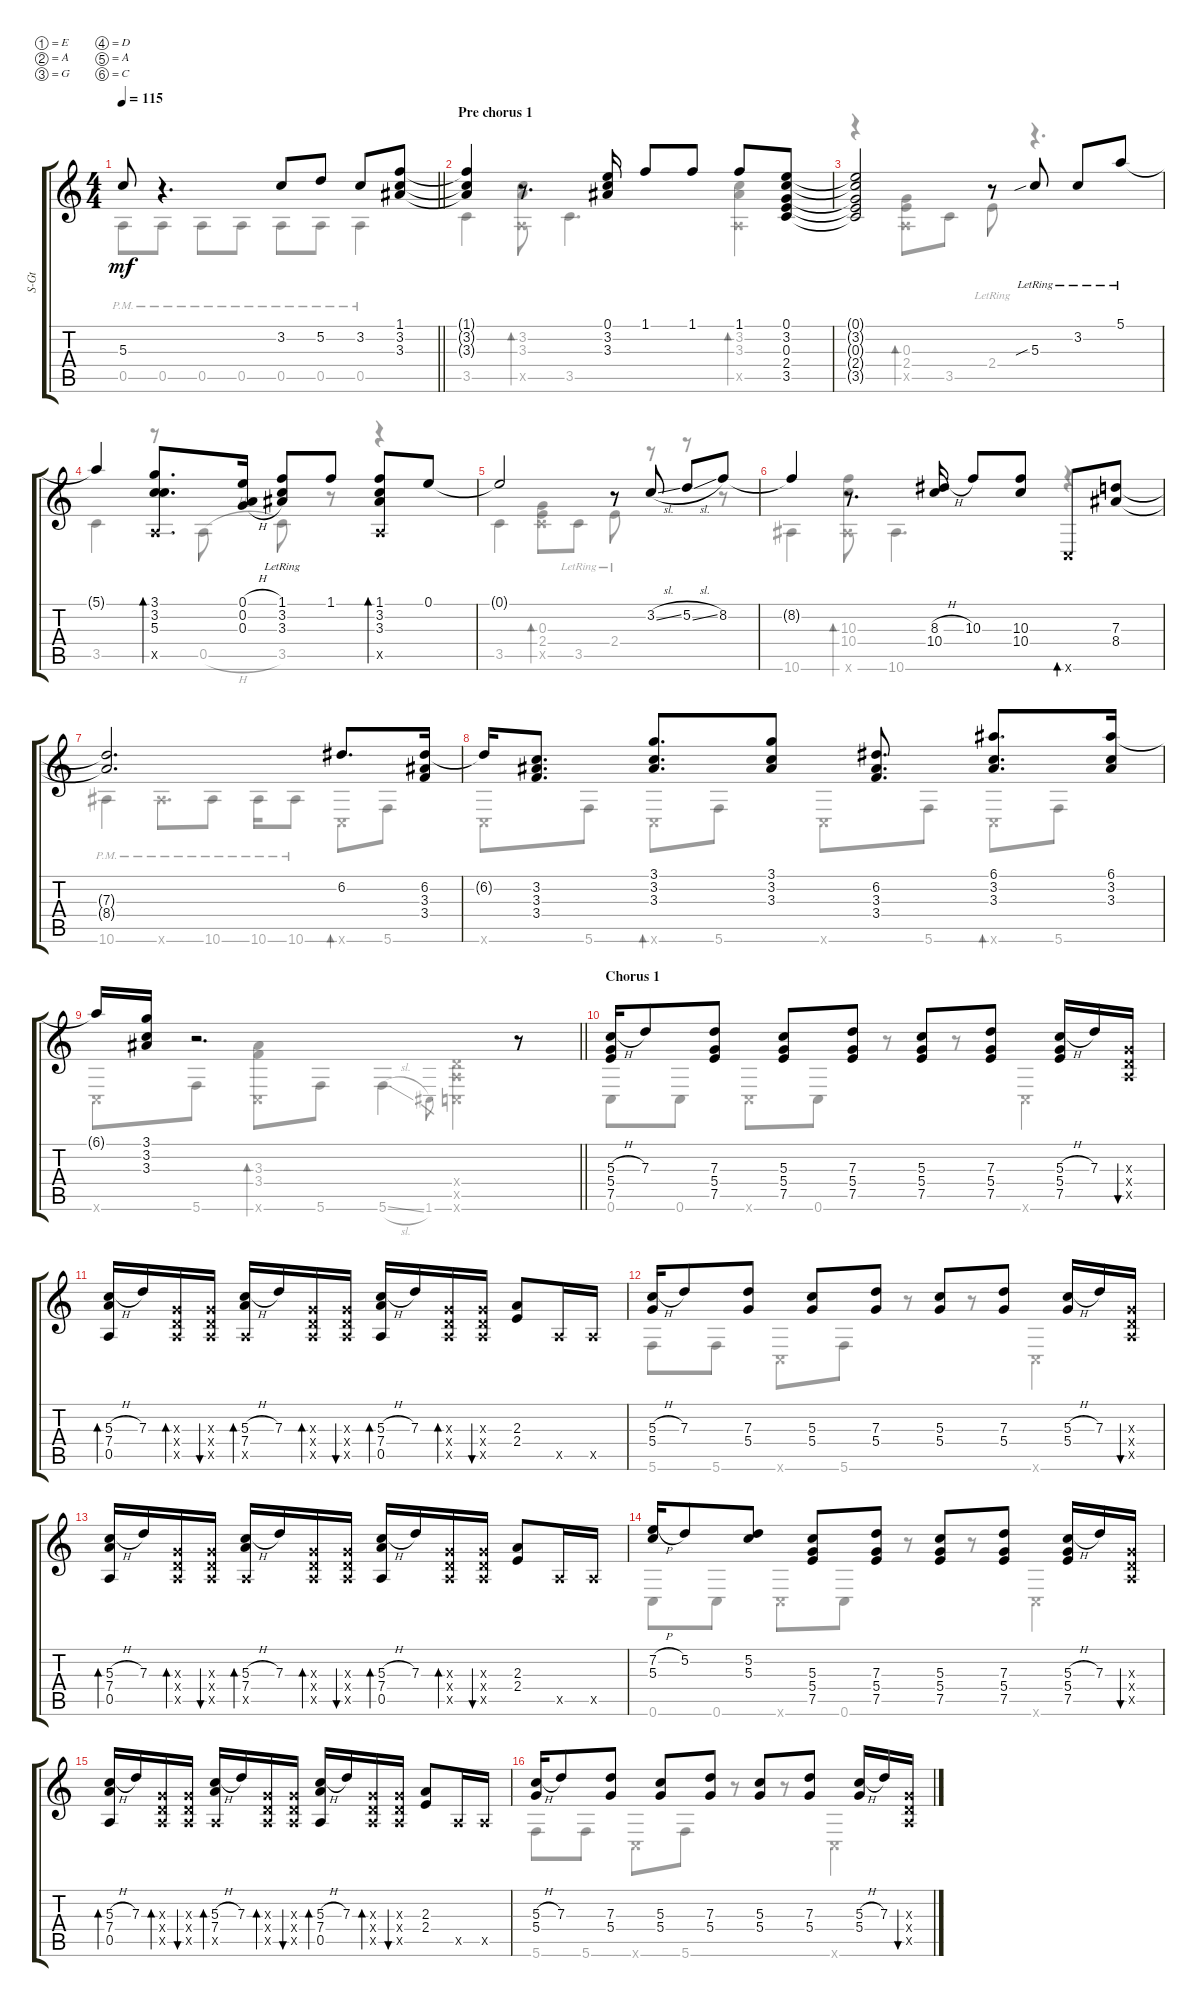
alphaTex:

\defaultSystemsLayout 4
\bracketExtendMode groupsimilarinstruments
\otherSystemsTrackNameOrientation horizontal
\chordDiagramsInScore
\track ("Steel Guitar" "S-Gt") {instrument acousticguitarsteel}
\staff {score tabs}
\tuning (E4 A3 G3 D3 A2 C2)
\voice
\ts (4 4)
\tempo 115
\clef g2
\barLineRight lightlight
\ks c
5.3.8{dy mf} r.4{d} 3.2.8 5.2.8 3.2.8 (1.1 3.2 3.3).8 |
\section ("" "Pre chorus 1")
(1.1{t} 3.2{t} 3.3{t}).4 r.8{d} (3.3 3.2 0.1).16 1.1.8 1.1.8 1.1.8 (0.1 3.2 3.5 2.4 0.3).8 |
(0.1{t} 3.2{t} 0.3{t} 2.4{t} 3.5{t}).2 r.8 5.3{sib lr}.8 3.2{lr}.8 5.1{lr}.8 |
5.1{t}.4 (3.1 3.2 5.3 0.5{x}).8{d bd 30} (0.1{h} 0.2 0.3{h}).16 (3.3{lr} 3.2{lr} 1.1{lr}).8 1.1.8 (1.1 3.2 3.3 0.5{x}).8{bd 30} 0.1.8 |
0.1{t}.2 r.8 3.2{sl}.8 5.2{sl}.8 8.2.8 |
8.2{t}.4 r.8{d} (8.3{h} 10.4).16 10.3.8 (10.3 10.4).8 0.6{x}.8{bd 30} (7.3 8.4).8 |
(7.3{t} 8.4{t}).2{d} 6.2.8{d} (6.2 3.3 3.4).16 |
6.2{t}.16 (3.2 3.3 3.4).8{d} (3.1 3.3 3.2).8{d} (3.1 3.2 3.3).8 (6.2 3.3 3.4).8{d} (6.1 3.2 3.3).8{d} (6.1 3.2 3.3).16 |
\barLineRight lightlight
6.1{t}.16 (3.1 3.2 3.3).16 r.2{d} r.8 |
\section ("" "Chorus 1")
(7.5 5.3{h} 5.4).16 7.3.8 (7.5 7.3 5.4).8 (7.5 5.3 5.4).8 (7.5 7.3 5.4).8 (7.5 5.3 5.4).8 (7.5 7.3 5.4).8 (7.5 5.3{h} 5.4).16 7.3.16 (0.5{x} 0.4{x} 0.3{x}).16{bu 30} |
(5.3{h} 0.5 7.4).16{bd 30} 7.3.16 (0.3{x} 0.4{x} 0.5{x}).16{bd 30} (0.3{x} 0.4{x} 0.5{x}).16{bu 30} (5.3{h} 0.5{x} 7.4).16{bd 30} 7.3.16 (0.3{x} 0.4{x} 0.5{x}).16{bd 30} (0.3{x} 0.4{x} 0.5{x}).16{bu 30} (5.3{h} 0.5 7.4).16{bd 30} 7.3.16 (0.3{x} 0.4{x} 0.5{x}).16{bd 30} (0.3{x} 0.4{x} 0.5{x}).16{bu 30} (2.3 2.4).8 0.5{x}.16 0.5{x}.16 |
(5.3{h} 5.4).16 7.3.8 (7.3 5.4).8 (5.3 5.4).8 (7.3 5.4).8 (5.3 5.4).8 (7.3 5.4).8 (5.3{h} 5.4).16 7.3.16 (0.5{x} 0.4{x} 0.3{x}).16{bu 30} |
(5.3{h} 0.5 7.4).16{bd 30} 7.3.16 (0.3{x} 0.4{x} 0.5{x}).16{bd 30} (0.3{x} 0.4{x} 0.5{x}).16{bu 30} (5.3{h} 0.5{x} 7.4).16{bd 30} 7.3.16 (0.3{x} 0.4{x} 0.5{x}).16{bd 30} (0.3{x} 0.4{x} 0.5{x}).16{bu 30} (5.3{h} 0.5 7.4).16{bd 30} 7.3.16 (0.3{x} 0.4{x} 0.5{x}).16{bd 30} (0.3{x} 0.4{x} 0.5{x}).16{bu 30} (2.3 2.4).8 0.5{x}.16 0.5{x}.16 |
(7.2{h} 5.3).16 5.2.8 (5.2 5.3).8 (7.5 5.3 5.4).8 (7.5 7.3 5.4).8 (7.5 5.3 5.4).8 (7.5 7.3 5.4).8 (7.5 5.3{h} 5.4).16 7.3.16 (0.5{x} 0.4{x} 0.3{x}).16{bu 30} |
(5.3{h} 0.5 7.4).16{bd 30} 7.3.16 (0.3{x} 0.4{x} 0.5{x}).16{bd 30} (0.3{x} 0.4{x} 0.5{x}).16{bu 30} (5.3{h} 0.5{x} 7.4).16{bd 30} 7.3.16 (0.3{x} 0.4{x} 0.5{x}).16{bd 30} (0.3{x} 0.4{x} 0.5{x}).16{bu 30} (5.3{h} 0.5 7.4).16{bd 30} 7.3.16 (0.3{x} 0.4{x} 0.5{x}).16{bd 30} (0.3{x} 0.4{x} 0.5{x}).16{bu 30} (2.3 2.4).8 0.5{x}.16 0.5{x}.16 |
(5.3{h} 5.4).16 7.3.8 (7.3 5.4).8 (5.3 5.4).8 (7.3 5.4).8 (5.3 5.4).8 (7.3 5.4).8 (5.3{h} 5.4).16 7.3.16 (0.5{x} 0.4{x} 0.3{x}).16{bu 30}
\voice
\clef g2
\ottava regular
\simile none
\barLineRight lightlight
\ks c
0.5{pm}.8{dy mf} 0.5{pm}.8 0.5{pm}.8 0.5{pm}.8 0.5{pm}.8 0.5{pm}.8 0.5{pm}.4 |
3.5.4 (0.5{x} 3.3 3.2).8{bd 30} 3.5.4{d} (0.5{x} 3.3 3.2).4{bd 30} |
r.4 (0.5{x} 2.4 0.3).8{bd 30} 3.5.8 2.4{lr}.8 r.4{d} |
3.5.4 r.8 0.5{h}.8 3.5.8 r.8 r.4 |
3.5.4 (3.5{x} 2.4 0.3).8{bd 30} 3.5{lr}.8 2.4{lr}.8 r.8 r.8 r.8 |
10.6.4 (10.6{x} 10.4 10.3).8{bd 30} 10.6.4{d} r.4 |
10.6{pm}.4 10.6{pm x}.8{d} 10.6{pm}.8 10.6{pm}.16 10.6{pm}.8 0.6{x}.8{bd 30} 5.6.8 |
0.6{x}.8 5.6.8 0.6{x}.8{bd 30} 5.6.8 0.6{x}.8 5.6.8 0.6{x}.8{bd 30} 5.6.8 |
\barLineRight lightlight
0.6{x}.8 5.6.8 (0.6{x} 3.4 3.3).8{bd 30} 5.6.8 5.6{sl}.4 1.6.8{gr} (0.6{x} 0.5{x} 0.4{x}).4 |
0.6.8 0.6.8 0.6{x}.8 0.6.8 r.8 r.8 0.6{x}.4 |
|
5.6.8 5.6.8 0.6{x}.8 5.6.8 r.8 r.8 0.6{x}.4 |
|
0.6.8 0.6.8 0.6{x}.8 0.6.8 r.8 r.8 0.6{x}.4 |
|
5.6.8 5.6.8 0.6{x}.8 5.6.8 r.8 r.8 0.6{x}.4
